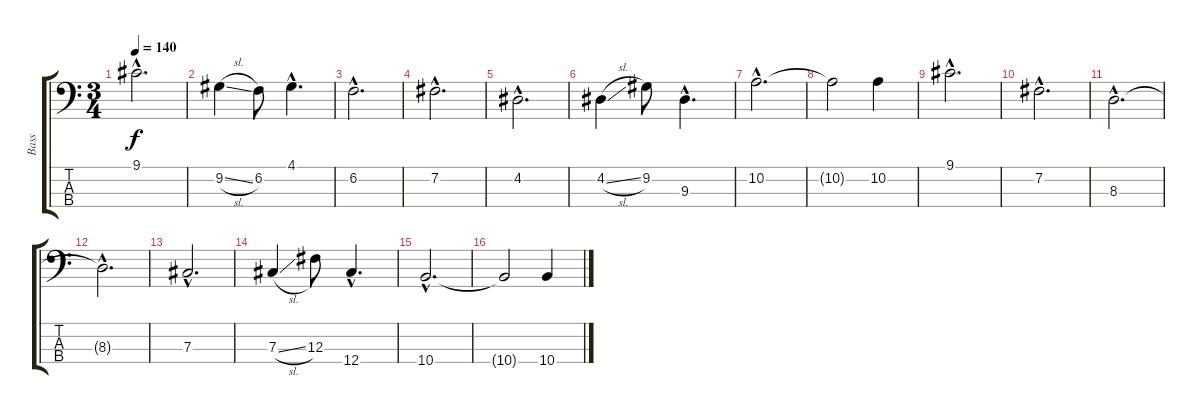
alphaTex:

\track ("Bass" "Bass") {instrument electricbassfinger}
\staff {score tabs}
\tuning (E2 B1 Gb1 Db1) {hide}
\ts (3 4)
\tempo 140
\clef f4
\ks c
9.1{hac}.2{d dy f} |
9.2{sl}.4 6.2.8 4.1{hac}.4{d} |
6.2{hac}.2{d} |
7.2{hac}.2{d} |
4.2{hac}.2{d} |
4.2{sl}.4 9.2.8 9.3{hac}.4{d} |
10.2{hac}.2{d} |
10.2{t}.2 10.2.4 |
9.1{hac}.2{d} |
7.2{hac}.2{d} |
8.3{hac}.2{d} |
8.3{hac t}.2{d} |
7.3{hac}.2{d} |
7.3{sl}.4 12.3.8 12.4{hac}.4{d} |
10.4{hac}.2{d} |
10.4{t}.2 10.4.4
